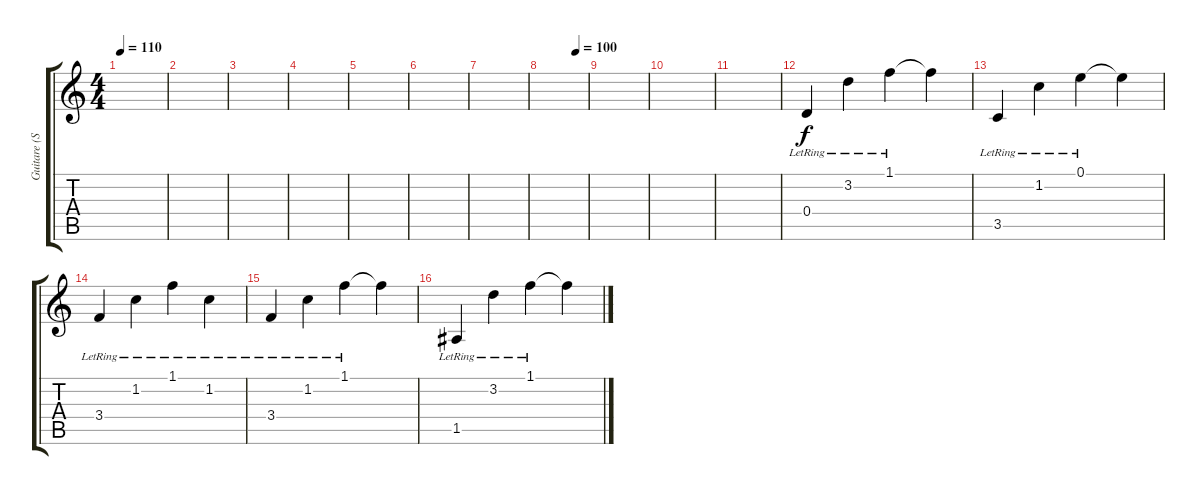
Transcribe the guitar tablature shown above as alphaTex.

\track ("Guitare (Studio)" "Guitare (S") {instrument acousticguitarsteel}
\staff {score tabs}
\tuning (E4 B3 G3 D3 A2 E2) {hide}
\ts (4 4)
\tempo 110
\clef g2
\ks c
|
|
|
|
|
|
|
\tempo (100 0.75)
|
|
|
|
0.4{lr}.4 3.2{lr}.4 1.1{lr}.4 1.1{t}.4 |
3.5{lr}.4 1.2{lr}.4 0.1{lr}.4 0.1{t}.4 |
3.4{lr}.4 1.2{lr}.4 1.1{lr}.4 1.2{lr}.4 |
3.4{lr}.4 1.2{lr}.4 1.1{lr}.4 1.1{t}.4 |
1.5{lr}.4 3.2{lr}.4 1.1{lr}.4 1.1{t}.4
